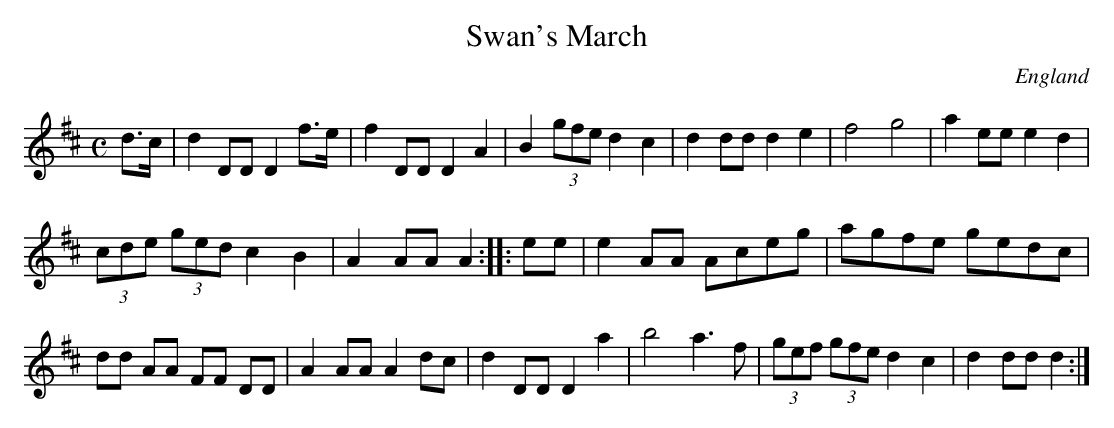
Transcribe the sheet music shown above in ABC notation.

X:1
T:Swan's March
M:C
O:England
K:D
d>c |\
d2DDD2f>e        |f2DDD2A2 |\
B2 (3gfe d2c2    |d2ddd2e2 |\
f4g4             |a2eee2d2 |
(3cde (3ged c2B2 |A2AAA2  ::\
ee|\
e2AA Aceg        |agfe gedc |
dd AA FF DD      |A2AAA2dc  |\
d2DDD2a2         |b4a3f     |\
(3gef (3gfe d2c2 |d2ddd2:|
